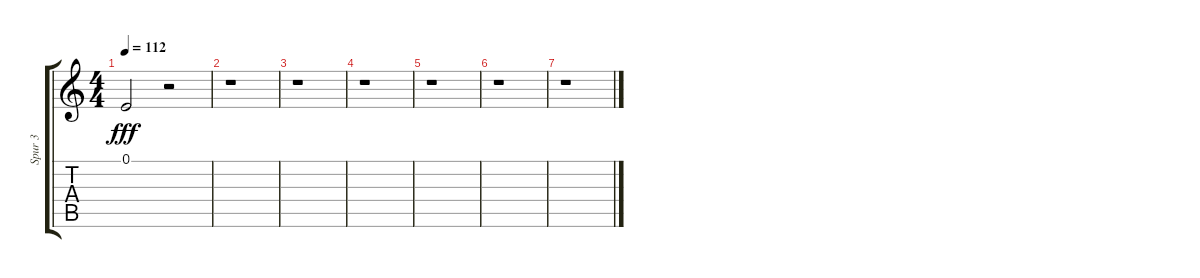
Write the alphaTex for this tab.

\track ("Spur 3" "Spur 3") {instrument choiraahs}
\staff {score tabs}
\tuning (E4 B3 G3 D3 A2 E2) {hide}
\ts (4 4)
\tempo 112
\clef g2
\ks c
0.1.2{dy fff} r.2 |
r.1 |
r.1 |
r.1 |
r.1 |
r.1 |
r.1
